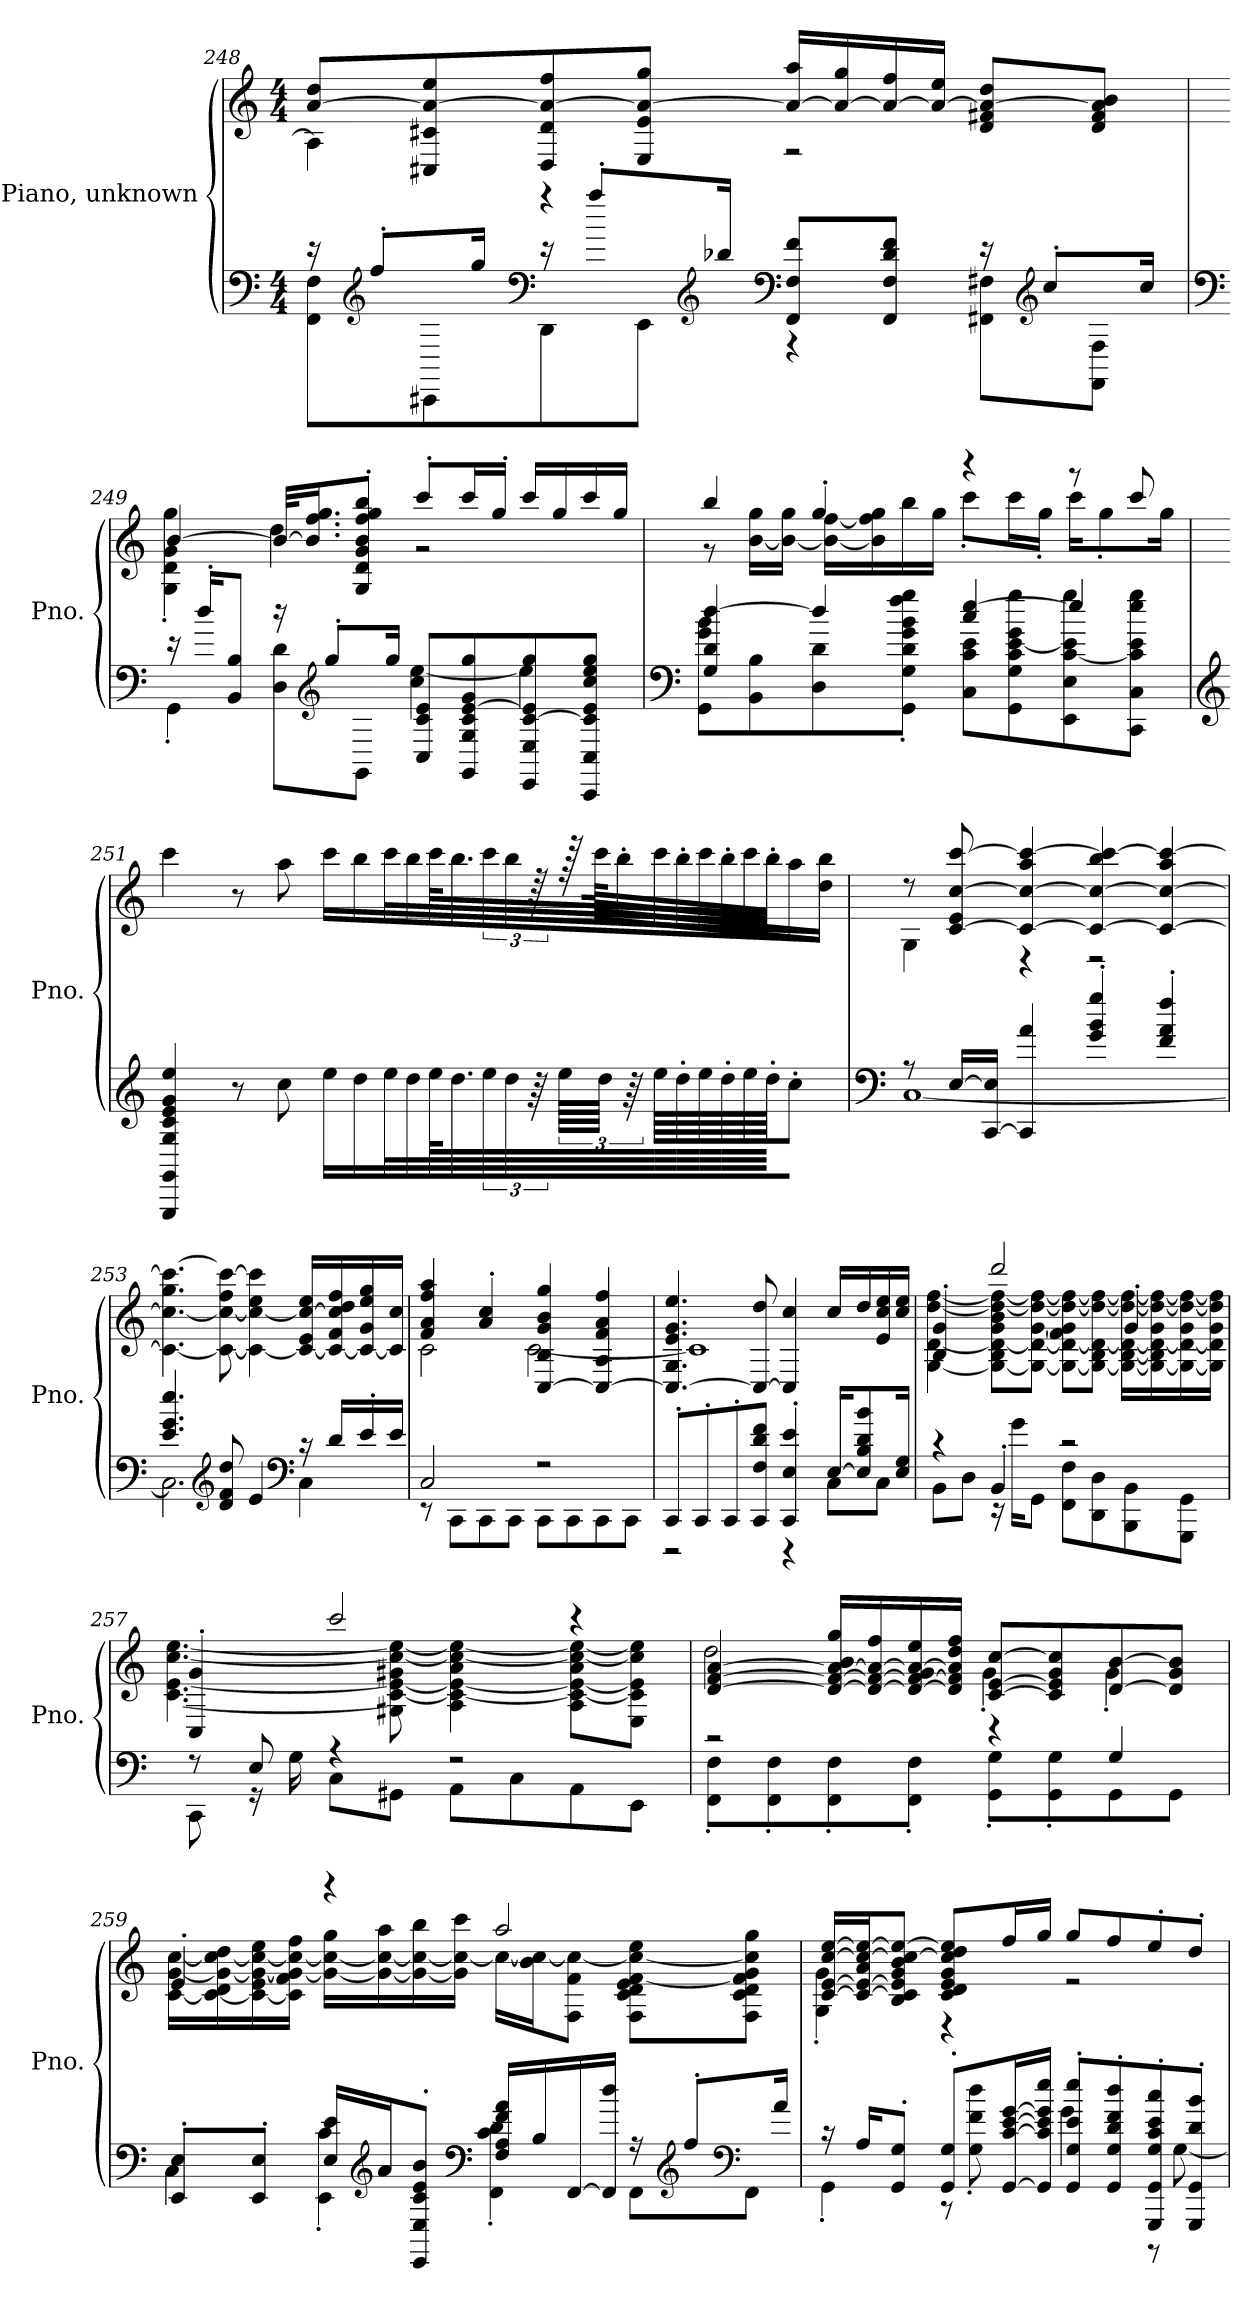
**kern	**kern
*part1	*part1
*staff2	*staff1
*I"Piano, unknown	*
*I'Pno.	*
*clefF4	*clefG2
*k[]	*k[]
*M4/4	*M4/4
=248	=248
*^	*^
16r	8FF\ 8F\L	[8a/ 8dd/L	4A\]
*clefG2	*	*	*
8ff'/L	.	.	.
.	8CC#X\	8C#X/ 8c#X/ 8a/_ 8ee/	.
16gg/Jk	.	.	.
*clefF4	*	*	*
16r	8DD\	8D/ 8d/ 8a/_ 8ff/	4r
8aa'/L	.	.	.
.	8EE\J	8E/ 8e/ 8a/_ 8gg/J	.
*clefG2	*	*	*
16bb-X/Jk	.	.	.
*clefF4	*	*	*
8FF/ 8F/ 8f/L	4r	16a/_ 16aa/LL	2r
.	.	16a/_ 16gg/	.
8FF/ 8F/ 8d/ 8f/J	.	16a/_ 16ff/	.
.	.	16a/_ 16ee/JJ	.
16r	8FF#X\ 8F#X\L	8d/ 8f#X/ 8a/_ 8dd/L	.
*clefG2	*	*	*
8cc'/L	.	.	.
.	8FF#\ 8F#\J	8d/ 8f#/ 8a/] 8b/J	.
16cc/Jk	.	.	.
!!LO:PB:g=z	!!
=249	=249	=249	=249
*clefF4	*	*	*
16r	4GG'\	[4b/	4G\' 4d\' 4g\' 4gg\'
16dd'/KL	.	.	.
8BB/ 8B/J	.	.	.
16r	8D\ 8d\L	32b/KLL_	4dd\
.	.	16.b/] 16.ff/ 16.gg/J	.
*clefG2	*	*	*
8gg'/L	.	.	.
.	8GG\J	8G/' 8d/' 8g/' 8b/' 8ff/' 8gg/' 8bb/'J	.
16gg/Jk	.	.	.
8C/ 8c/ 8e/L	4cc\ [4ee\	8ccc'/L	2r
8GG/ 8G/ 8c/ [8e/ 8g/ 8gg/	.	16ccc/L	.
.	.	16gg'/JJ	.
8EE/ 8E/ [8c/ 8e/] 8gg/	4ee\]	16ccc/LL	.
.	.	16gg/	.
8CC/ 8C/ 8c/] 8e/ 8cc/ 8ee/ 8gg/J	.	16ccc/	.
.	.	16gg/JJ	.
=250	=250	=250	=250
*clefF4	*	*	*
4G/ 4d/ [4dd/	8GG\ 8g\ 8b\L	4bb/	8r
.	8BB\ 8B\	.	[16b\ 16gg\LL
.	.	.	16b\_ 16gg\JJ
4dd/]	8D\ 8d\	4gg'/	16b\_ [16ff\LL
.	.	.	16b\] 16ff\] 16gg\
.	8GG\' 8G\' 8d\' 8g\' 8b\' 8ff\' 8gg\'J	.	16bb\
.	.	.	16gg\JJ
4cc/ [4ee/	8C\ 8c\ 8e\L	4r	8ccc'\L
.	8GG\ 8G\ 8c\ [8e\ 8g\ 8gg\	.	16ccc\L
.	.	.	16gg'\JJ
4ee/]	8EE\ 8E\ [8c\ 8e\] 8gg\	8r	16ccc\KL
.	.	.	8gg'\
.	8CC\ 8C\ 8c\] 8e\ 8ee\ 8gg\J	8ccc/	.
.	.	.	16gg\Jk
*v	*v	*	*
*	*v	*v
!!LO:LB:g=z
=251	=251
*clefG2	*
4GGG/ 4GG/ 4G/ 4c/ 4e/ 4g/ 4ee/	4ccc\
8r	8r
8cc\	8aa\
16ee\LL	16ccc\LL
16dd\	16bb\
32ee\L	32ccc\L
32dd\	32bb\
128ee\KL	128ccc\KL
64.dd\	64.bb\
96ee\	96ccc\
96dd\JJJJ	96bb\JJJJ
96r	96r
96ee\LLLL	128r
.	128ccc\KLLLL
96dd\JJJJ	.
.	64bb'\
96r	.
64ee\LLLL	64ccc\
64dd'\	64bb'\
64ee\	64ccc\
64dd'\	64bb'\
64ee\	64ccc\
64dd'\JJJ	64bb'\JJ
8cc'\J	16aa\
.	16dd\ 16bb\JJ
=252	=252
*clefF4	*
*^	*^
8r	[1C	8r	4G\
[16E/LL	.	[8c/ 8e/ [8cc/ [8ccc/	.
[16CC/ 16E/]JJ	.	.	.
4CC/] 4a/	.	4c/_ 4cc/_ 4aa/ 4ccc/_	4r
4g/' 4b/' 4gg/'	.	4c/_ 4cc/_ 4bb/ 4ccc/_	2r
4f/' 4a/' 4ff/'	.	4c/_ 4cc/_ 4aa/ 4ccc/_	.
*	*	*v	*v
!!LO:LB:g=z
=253	=253	=253
4.e/ 4.g/ 4.ee/	2.C\]	4.c\_ 4.cc\_ 4.gg\ 4.ccc\_
*clefG2	*	*
8d/ 8f/ 8dd/	.	8c\_ 8cc\_ 8ff\ 8ccc\_
4e/	.	4c\_ 4cc\_ 4ee\ 4ccc\]
*clefF4	*	*
16r	4C\	16c/_ 16e/ 16cc/_ 16ee/LL
16d/LL	.	16c/_ 16f/ 16cc/] 16dd/ 16ff/
16e'/	.	16c/_ 16g/ 16ee/ 16gg/
16e/JJ	.	16c/] 16cc/JJ
=254	=254	=254
*	*	*^
2C/	8r	4f/ 4a/ 4ff/ 4aa/	2c\
.	8CC\L	.	.
.	8CC\	4a/' 4cc/'	.
.	8CC\J	.	.
2r	8CC\L	[4C/ 4B/ 4g/ 4b/ 4gg/	[2c\
.	8CC\	.	.
.	8CC\	4C/_ 4A/ 4f/ 4a/ 4ff/	.
.	8CC\J	.	.
=255	=255	=255	=255
8CC'/L	2r	4.C/_ 4.G/ 4.e/ 4.g/ 4.ee/	1c]
8CC'/	.	.	.
8CC'/	.	.	.
8CC/ 8F/ 8d/ 8f/J	.	8C/_ 8dd/	.
4CC/' 4E/' 4e/'	4r	4C/] 4cc/	.
[16E/KL	8C\L	16cc/LL	.
8E/] 8B/ 8d/ 8b/	.	16dd/	.
.	8C\J	16e/ 16cc/ 16ee/	.
16E/ 16G/Jk	.	16cc/ 16ee/JJ	.
!!LO:LB:g=z	!!
=256	=256	=256	=256
4r	8BB\L	4B/' 4g/'	[4G\ [4d\ [4dd\ [4ff\
.	8D\J	.	.
4BB'/	16r	2ddd/	8G\_ 8B\ 8d\_ 8g\ 8b\ 8dd\_ 8ff\_L
.	16g\KL	.	.
.	8GG\J	.	8G\_ 8d\_ [8g\ 8dd\_ 8ff\_J
2r	8FF\ 8F\L	.	8G\_ 8d\_ 8f\ 8g\] 8dd\_ 8ff\_L
.	8DD\ 8D\	.	8G\_ 8B\ 8d\_ 8dd\_ 8ff\_J
.	8BBB\ 8BB\	4g'/	16G\_ [16B\ 16d\_ 16dd\_ 16ff\_LL
.	.	.	16G\_ 16B\] 16d\_ 16g\ 16dd\_ 16ff\_
.	8GGG\ 8GG\J	.	16G\_ 16d\_ 16g\ 16dd\_ 16ff\_
.	.	.	16G\] 16d\] 16g\ 16dd\] 16ff\]JJ
=257	=257	=257	=257
8r	8CC\	4C/' 4g/'	[4.c\ [4.e\ [4.cc\ [4.ee\
8E/	16r	.	.
.	16G\	.	.
4r	8C\L	2ccc/	.
.	8GG#X\J	.	8G#X\ 8c\_ 8e\_ 8g#X\ 8cc\_ 8ee\_
2r	8AA\L	.	4A\ 4c\_ 4e\_ 4a\ 4cc\_ 4ee\_
.	8C\	.	.
.	8AA\	4r	8A\ 8c\_ 8e\_ 8a\ 8cc\_ 8ee\_L
.	8EE\J	.	8E\ 8c\] 8e\] 8cc\] 8ee\]J
=258	=258	=258	=258
2r	8FF\' 8F\'L	[4d/ [4f/ [4a/	2dd\
.	8FF\' 8F\'	.	.
.	8FF\' 8F\'	16d/_ 16f/_ 16a/_ 16b/ 16gg/LL	.
.	.	16d/_ 16f/_ 16a/_ 16ff/	.
.	8FF\' 8F\'J	16d/_ 16f/_ 16g/ 16a/_ 16ee/	.
.	.	16d/] 16f/] 16a/] 16dd/ 16ff/JJ	.
4r	8GG\' 8G\'L	[8c/ [8e/ [8cc/L	4g'\
.	8GG\' 8G\'	8c/] 8e/] 8g/ 8cc/]	.
4G/	8GG\	[8d/ [8b/	4g'\
.	8GG\J	8d/] 8g/ 8b/]J	.
!!LO:LB:g=z	!!
=259	=259	=259	=259
8EE/' 8E/'L	4C\	4e'/	[16c\ [16g\ [16cc\LL
.	.	.	16c\_ 16d\ 16g\_ 16cc\_ 16dd\
8EE/' 8E/'J	.	.	16c\_ 16e\ 16g\_ 16cc\_ 16ee\
.	.	.	16c\] 16f\ 16g\_ 16cc\_ 16ff\JJ
16E/ 16e/LL	4EE\' 4c\'	4r	16g\_ 16cc\_ 16gg\LL
*clefG2	*	*	*
16a/J	.	.	16g\_ 16cc\_ 16aa\
8EE/' 8E/' 8c/' 8e/' 8b/'J	.	.	16g\_ 16cc\_ 16bb\
.	.	.	16g\] 16cc\_ 16ccc\JJ
*clefF4	*	*	*
16F/ 16A/ 16f/ 16a/LL	4FF\' 4c\' 4d\'	2aa/	16cc\LL_
16B/	.	.	16b\ 16cc\_J
[16FF/	.	.	8F\ 8f\ 8cc\_J
16FF/] 16dd/JJ	.	.	.
16r	8FF\L	.	8F\ 8c\ 8d\ 8e\ [8f\ 8cc\_ 8ee\L
*clefG2	*	*	*
8ff'/L	.	.	.
*clefF4	*	*	*
.	8FF\J	.	8F\ 8c\ 8d\ 8f\] 8g\ 8cc\] 8gg\J
16a/Jk	.	.	.
!!LO:LB:g=z	!!
=260	=260	=260	=260
16r	4GG'\	[16c/ [16e/ [16cc/ [16ee/LL	4G\' 4g\'
16A/KL	.	16c/_ 16e/_ 16a/ 16cc/_ 16ee/_J	.
8GG/' 8G/'J	.	8B/ 8c/] 8e/] 8g/ 8b/ 8cc/_ 8ee/_J	.
8GG/' 8G/'L	8r	8c/ 8d/ 8e/ 8g/ 8cc/] 8dd/ 8ee/]L	4r
[16GG/ [16c/ [16e/ [16g/L	8G\' 8f\' 8dd\'	16ff/L	.
16GG/] 16c/] 16e/] 16g/] 16ee/JJ	.	16gg/JJ	.
8GG/' 8G/' 8e/' 8ee/'L	4g\	8gg/L	2r
8GG/' 8G/' 8d/' 8f/' 8dd/'	.	8ff/	.
8GGG/' 8GG/' 8G/' 8c/' 8e/' 8cc/'	8r	8ee'/	.
8GGG/' 8GG/' 8d/' 8b/'J	[8G\	8dd'/J	.
*v	*v	*	*
*	*v	*v
=	=
*-	*-
